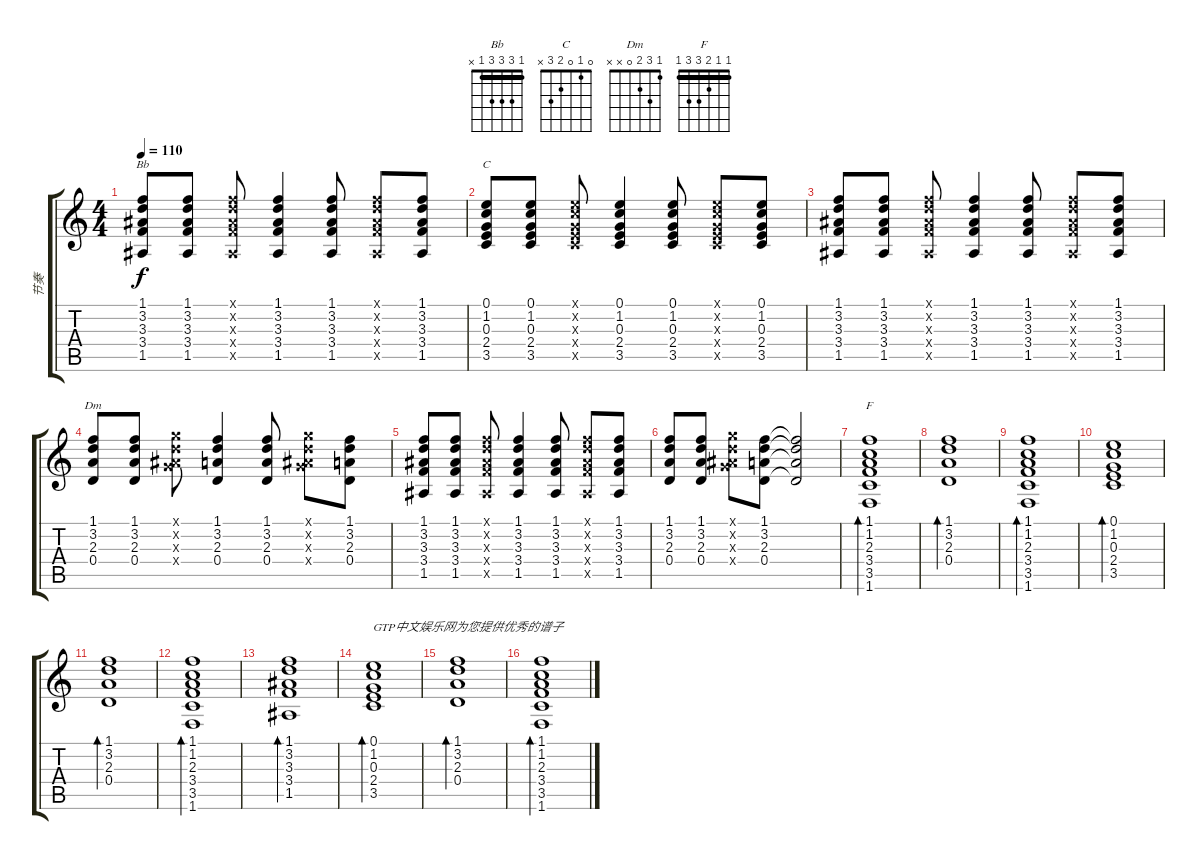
\track ("节奏" "节奏") {instrument acousticguitarsteel}
\staff {score tabs}
\tuning (E4 B3 G3 D3 A2 E2) {hide}
\chord ("Bb" 1 3 3 3 1 x) {barre 1}
\chord ("C" 0 1 0 2 3 x)
\chord ("Dm" 1 3 2 0 x x)
\chord ("F" 1 1 2 3 3 1) {barre 1}
\ts (4 4)
\tempo 110
\clef g2
\ks c
(1.1 3.2 3.3 3.4 1.5).8{ch "Bb" dy f} (1.1 3.2 3.3 3.4 1.5).8 (1.1{x} 3.2{x} 3.3{x} 3.4{x} 1.5{x}).8 (1.1 3.2 3.3 3.4 1.5).4 (1.1 3.2 3.3 3.4 1.5).8 (1.1{x} 3.2{x} 3.3{x} 3.4{x} 1.5{x}).8 (1.1 3.2 3.3 3.4 1.5).8 |
(0.1 1.2 0.3 2.4 3.5).8{ch "C"} (0.1 1.2 0.3 2.4 3.5).8 (0.1{x} 1.2{x} 0.3{x} 2.4{x} 3.5{x}).8 (0.1 1.2 0.3 2.4 3.5).4 (0.1 1.2 0.3 2.4 3.5).8 (0.1{x} 1.2{x} 0.3{x} 2.4{x} 3.5{x}).8 (0.1 1.2 0.3 2.4 3.5).8 |
(1.1 3.2 3.3 3.4 1.5).8 (1.1 3.2 3.3 3.4 1.5).8 (1.1{x} 3.2{x} 3.3{x} 3.4{x} 1.5{x}).8 (1.1 3.2 3.3 3.4 1.5).4 (1.1 3.2 3.3 3.4 1.5).8 (1.1{x} 3.2{x} 3.3{x} 3.4{x} 1.5{x}).8 (1.1 3.2 3.3 3.4 1.5).8 |
(1.1 3.2 2.3 0.4).8{ch "Dm"} (1.1 3.2 2.3 0.4).8 (3.1{x} 3.2{x} 3.3{x} 5.4{x}).8 (1.1 3.2 2.3 0.4).4 (1.1 3.2 2.3 0.4).8 (3.1{x} 3.2{x} 3.3{x} 5.4{x}).8 (1.1 3.2 2.3 0.4).8 |
(1.1 3.2 3.3 3.4 1.5).8 (1.1 3.2 3.3 3.4 1.5).8 (1.1{x} 3.2{x} 3.3{x} 3.4{x} 1.5{x}).8 (1.1 3.2 3.3 3.4 1.5).4 (1.1 3.2 3.3 3.4 1.5).8 (1.1{x} 3.2{x} 3.3{x} 3.4{x} 1.5{x}).8 (1.1 3.2 3.3 3.4 1.5).8 |
(1.1 3.2 2.3 0.4).8 (1.1 3.2 2.3 0.4).8 (3.1{x} 3.2{x} 3.3{x} 5.4{x}).8 (1.1 3.2 2.3 0.4).8 (1.1{t} 3.2{t} 2.3{t} 0.4{t}).2 |
(1.1 1.2 2.3 3.4 3.5 1.6).1{bd 480 ch "F"} |
(1.1 3.2 2.3 0.4).1{bd 480} |
(1.1 1.2 2.3 3.4 3.5 1.6).1{bd 480} |
(0.1 1.2 0.3 2.4 3.5).1{bd 480} |
(1.1 3.2 2.3 0.4).1{bd 480} |
(1.1 1.2 2.3 3.4 3.5 1.6).1{bd 480} |
(1.1 3.2 3.3 3.4 1.5).1{bd 480} |
(0.1 1.2 0.3 2.4 3.5).1{bd 480 txt "GTP中文娱乐网为您提供优秀的谱子"} |
(1.1 3.2 2.3 0.4).1{bd 480} |
(1.1 1.2 2.3 3.4 3.5 1.6).1{bd 480}
